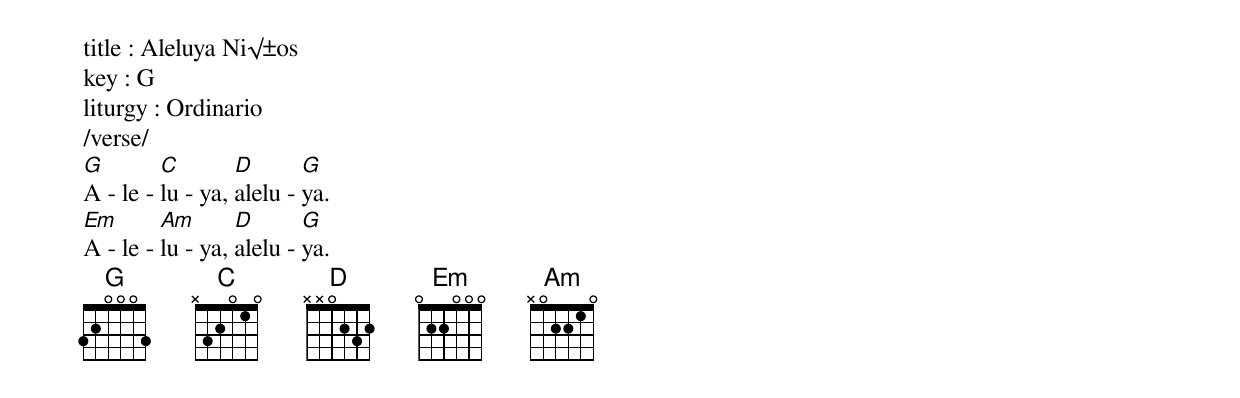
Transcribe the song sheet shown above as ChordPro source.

title : Aleluya Ni√±os
key : G
liturgy : Ordinario
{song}
/verse/
[G]A - le - [C]lu - ya, [D]alelu - [G]ya.
[Em]A - le - [Am]lu - ya, [D]alelu - [G]ya.
